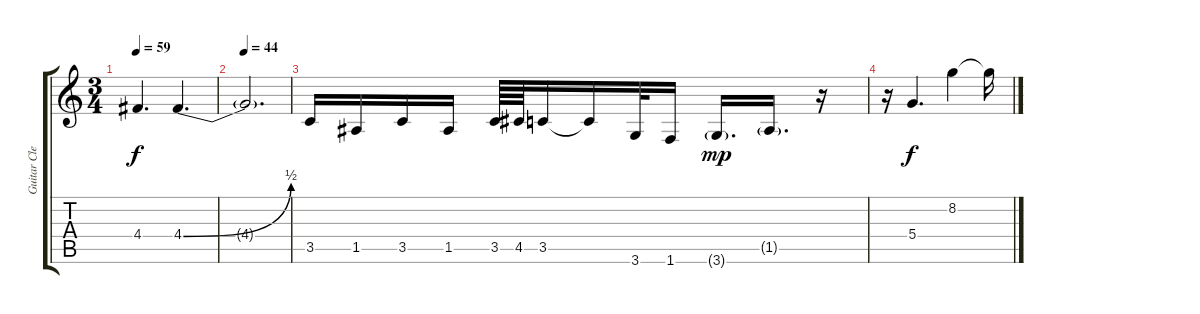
\track ("Guitar Clean" "Guitar Cle") {instrument electricguitarclean}
\staff {score tabs}
\tuning (E4 B3 G3 D3 A2 E2) {hide}
\ts (3 4)
\tempo 59
\clef g2
\ks c
4.4{t}.4{d dy f} 4.4{be (bend 0 0 60 2)}.4{d} |
\tempo 44
4.4{t}.2{d} |
3.5.16 1.5.16 3.5.16 1.5.16 3.5.64 4.5.64 3.5.16 3.5{t}.16 3.6.32 1.6.16 3.6{g}.16{d dy mp} 1.5{g}.16{d} r.16 |
r.16 5.4.4{d dy f} 8.2.4 8.2{t}.16
